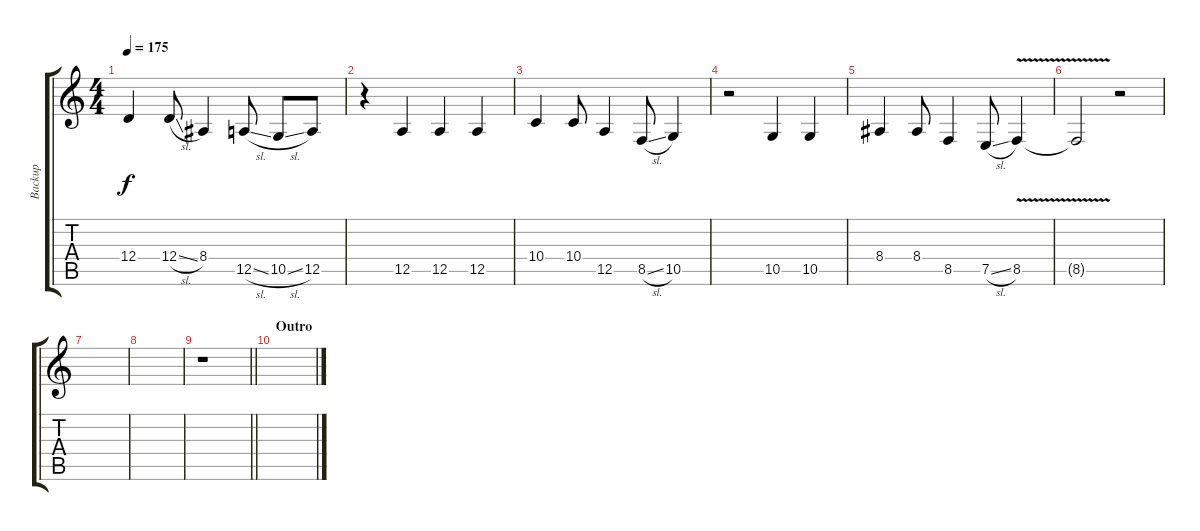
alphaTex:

\track ("Backup" "Backup") {instrument lead6voice}
\staff {score tabs}
\tuning (E4 B3 G3 D3 A2 E2) {hide}
\ts (4 4)
\tempo 175
\clef g2
\ks c
12.4.4{dy f} 12.4{sl}.8 8.4.4 12.5{sl}.8 10.5{sl}.8 12.5.8 |
r.4 12.5.4 12.5.4 12.5.4 |
10.4.4 10.4.8 12.5.4 8.5{sl}.8 10.5.4 |
r.2 10.5.4 10.5.4 |
8.4.4 8.4.8 8.5.4 7.5{sl}.8 8.5{v}.4 |
8.5{t}.2 r.2 |
|
|
\barLineRight lightlight
r.1 |
\section ("" "Outro")
